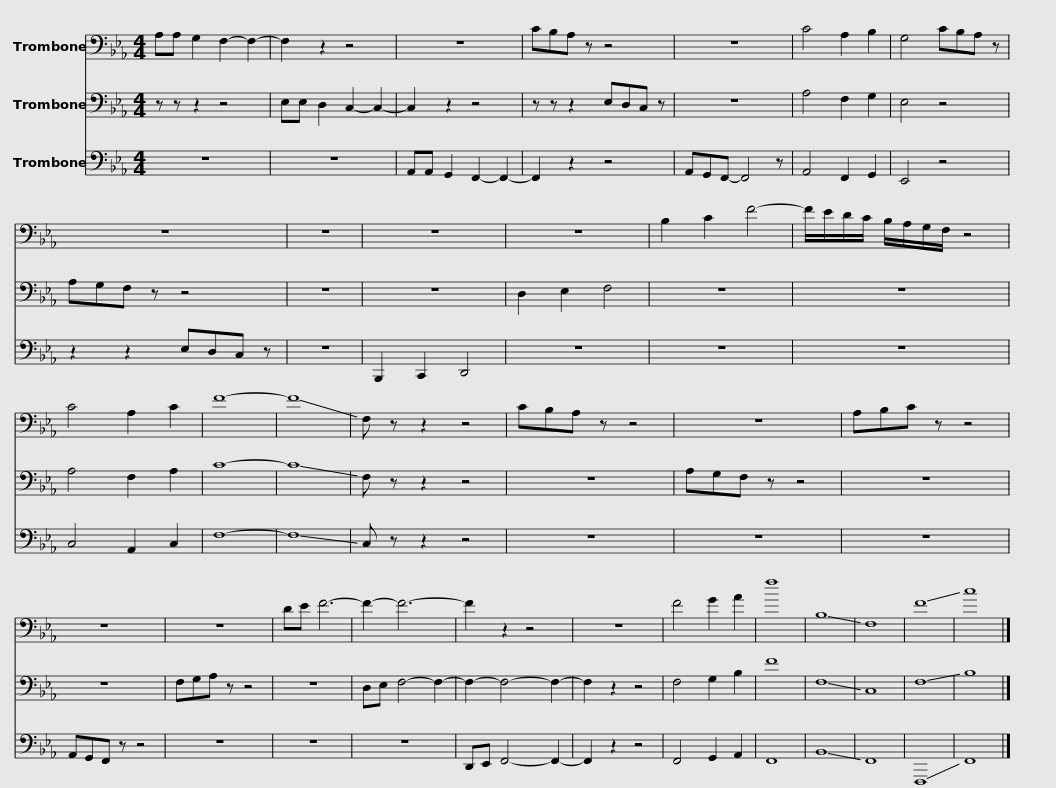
X:1
%%score 1 2 3
L:1/8
M:4/4
I:linebreak $
K:Eb
V:1 bass
V:2 bass
V:3 bass
V:1
 A,A, G,2 F,2- F,2- | F,2 z2 z4 | z8 | CB,A, z z4 | z8 | %5
 C4 A,2 B,2 | G,4 CB,A, z |$ z8 | z8 | z8 | %10
 z8 | B,2 C2 F4- | F/E/D/C/ B,/A,/G,/F,/ z4 | C4 A,2 C2 | F8- | %15
 !-(!F8 |$ !-)!F, z z2 z4 | CB,A, z z4 | z8 | A,B,C z z4 | %20
 z8 | z8 | DE F6- | F2- F6- |$ F2 z2 z4 | %25
 z8 | F4 G2 A2 | f8 | !-(!B,8 | !-)!F,8 | %30
 !-(!F8 | !-)!c8 |] %32
V:2
 z z z2 z4 | E,E, D,2 C,2- C,2- | C,2 z2 z4 | z z z2 E,D,C, z | z8 | %5
 A,4 F,2 G,2 | E,4 z4 |$ A,G,F, z z4 | z8 | z8 | %10
 D,2 E,2 F,4 | z8 | z8 | A,4 F,2 A,2 | C8- | %15
 !-(!C8 |$ !-)!F, z z2 z4 | z8 | A,G,F, z z4 | z8 | %20
 z8 | F,G,A, z z4 | z8 | D,E, F,4- F,2- |$ F,2- F,4- F,2- | %25
 F,2 z2 z4 | F,4 G,2 B,2 | F8 | !-(!F,8 | !-)!C,8 | %30
 !-(!F,8 | !-)!B,8 |] %32
V:3
 z8 | z8 | A,,A,, G,,2 F,,2- F,,2- | F,,2 z2 z4 | A,,G,,F,,- F,,4 z | %5
 A,,4 F,,2 G,,2 | E,,4 z4 |$ z2 z2 E,D,C, z | z8 | B,,,2 C,,2 D,,4 | %10
 z8 | z8 | z8 | C,4 A,,2 C,2 | F,8- | %15
 !-(!F,8 |$ !-)!C, z z2 z4 | z8 | z8 | z8 | %20
 A,,G,,F,, z z4 | z8 | z8 | z8 |$ D,,E,, F,,4- F,,2- | %25
 F,,2 z2 z4 | F,,4 G,,2 A,,2 | F,,8 | !-(!B,,8 | !-)!F,,8 | %30
 !-(!F,,,8 | !-)!F,,8 |] %32
